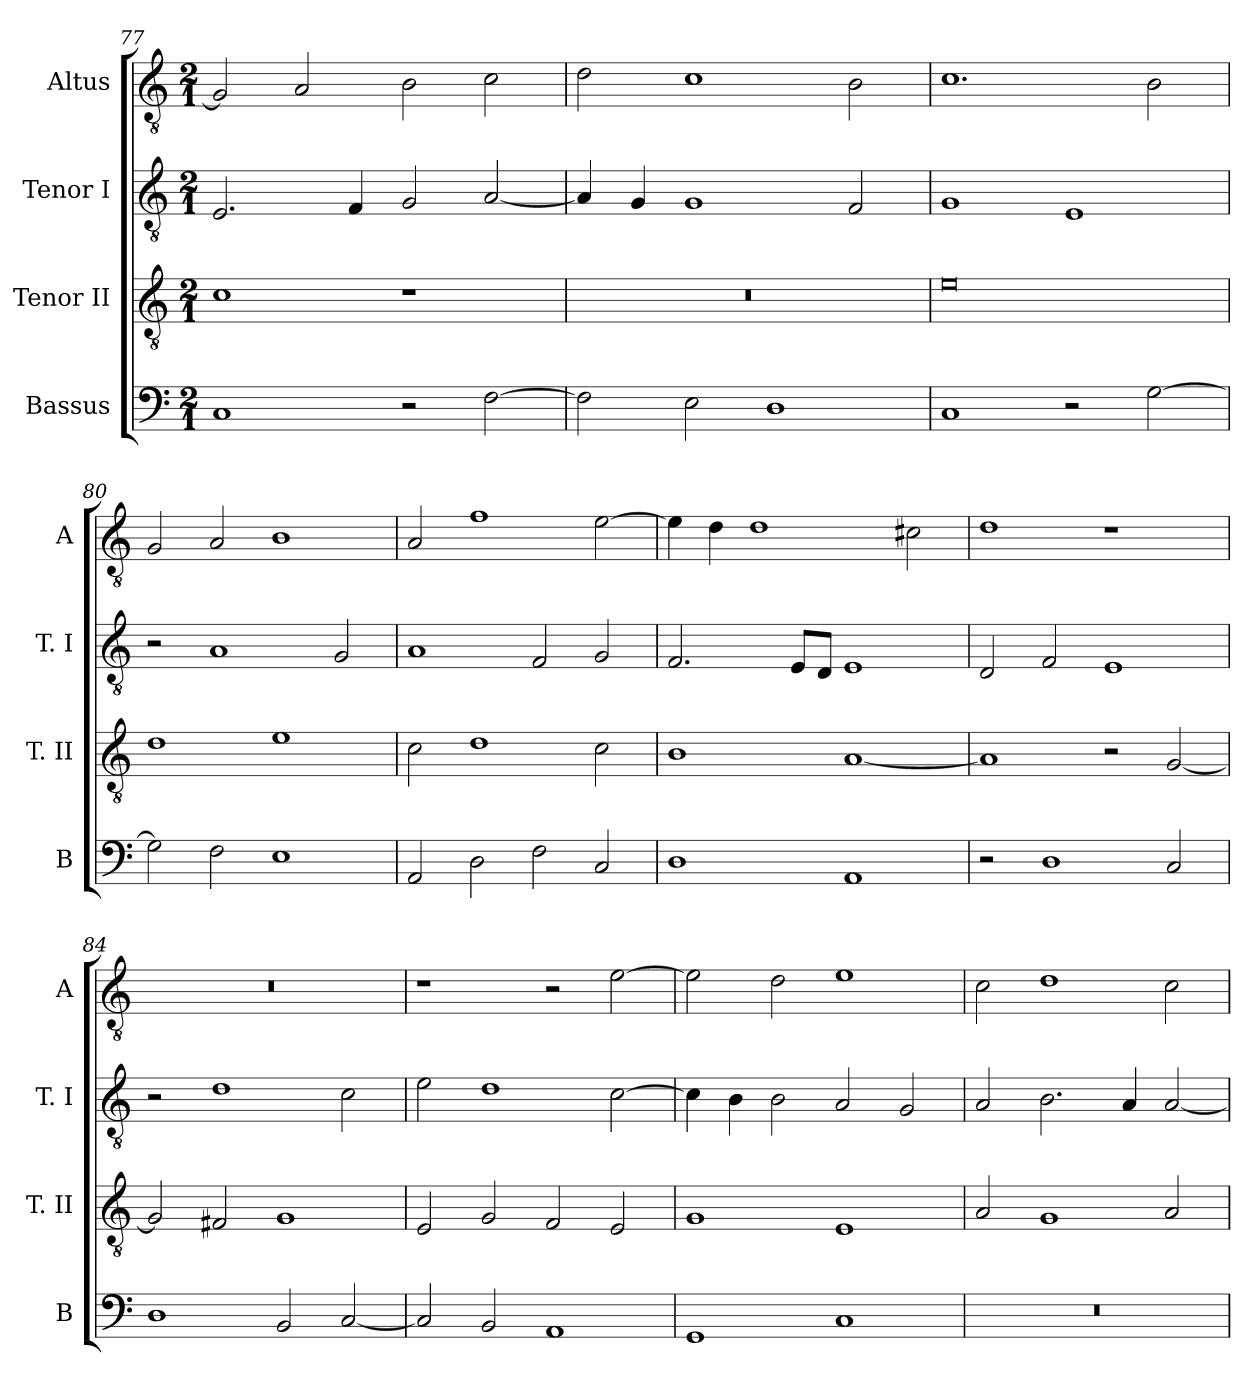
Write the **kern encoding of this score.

**kern	**kern	**kern	**kern
*part4	*part3	*part2	*part1
*staff4	*staff3	*staff2	*staff1
*I"Bassus	*I"Tenor II	*I"Tenor I	*I"Altus
*I'B	*I'T. II	*I'T. I	*I'A
*clefF4	*clefGv2	*clefGv2	*clefGv2
*k[]	*k[]	*k[]	*k[]
*C:	*C:	*C:	*C:
*M2/1	*M2/1	*M2/1	*M2/1
=77	=77	=77	=77
1C	1c	2.E	2G]
.	.	.	2A
.	.	4F	.
2r	1r	2G	2B
[2F	.	[2A	2c
=78	=78	=78	=78
2F]	0r	4A]	2d
.	.	4G	.
2E	.	1G	1c
1D	.	.	.
.	.	2F	2B
=79	=79	=79	=79
1C	0e	1G	1.c
2r	.	1E	.
[2G	.	.	2B
=80	=80	=80	=80
2G]	1d	2r	2G
2F	.	1A	2A
1E	1e	.	1B
.	.	2G	.
=81	=81	=81	=81
2AA	2c	1A	2A
2D	1d	.	1f
2F	.	2F	.
2C	2c	2G	[2e
=82	=82	=82	=82
1D	1B	2.F	4e]
.	.	.	4d
.	.	.	1d
.	.	8EL	.
.	.	8DJ	.
1AA	[1A	1E	.
.	.	.	2c#X
=83	=83	=83	=83
2r	1A]	2D	1d
1D	.	2F	.
.	2r	1E	1r
2C	[2G	.	.
=84	=84	=84	=84
1D	2G]	2r	0r
.	2F#X	1d	.
2BB	1G	.	.
[2C	.	2c	.
=85	=85	=85	=85
2C]	2E	2e	1r
2BB	2G	1d	.
1AA	2F	.	2r
.	2E	[2c	[2e
=86	=86	=86	=86
1GG	1G	4c]	2e]
.	.	4B	.
.	.	2B	2d
1C	1E	2A	1e
.	.	2G	.
=87	=87	=87	=87
0r	2A	2A	2c
.	1G	2.B	1d
.	.	4A	.
.	2A	[2A	2c
=	=	=	=
*-	*-	*-	*-
